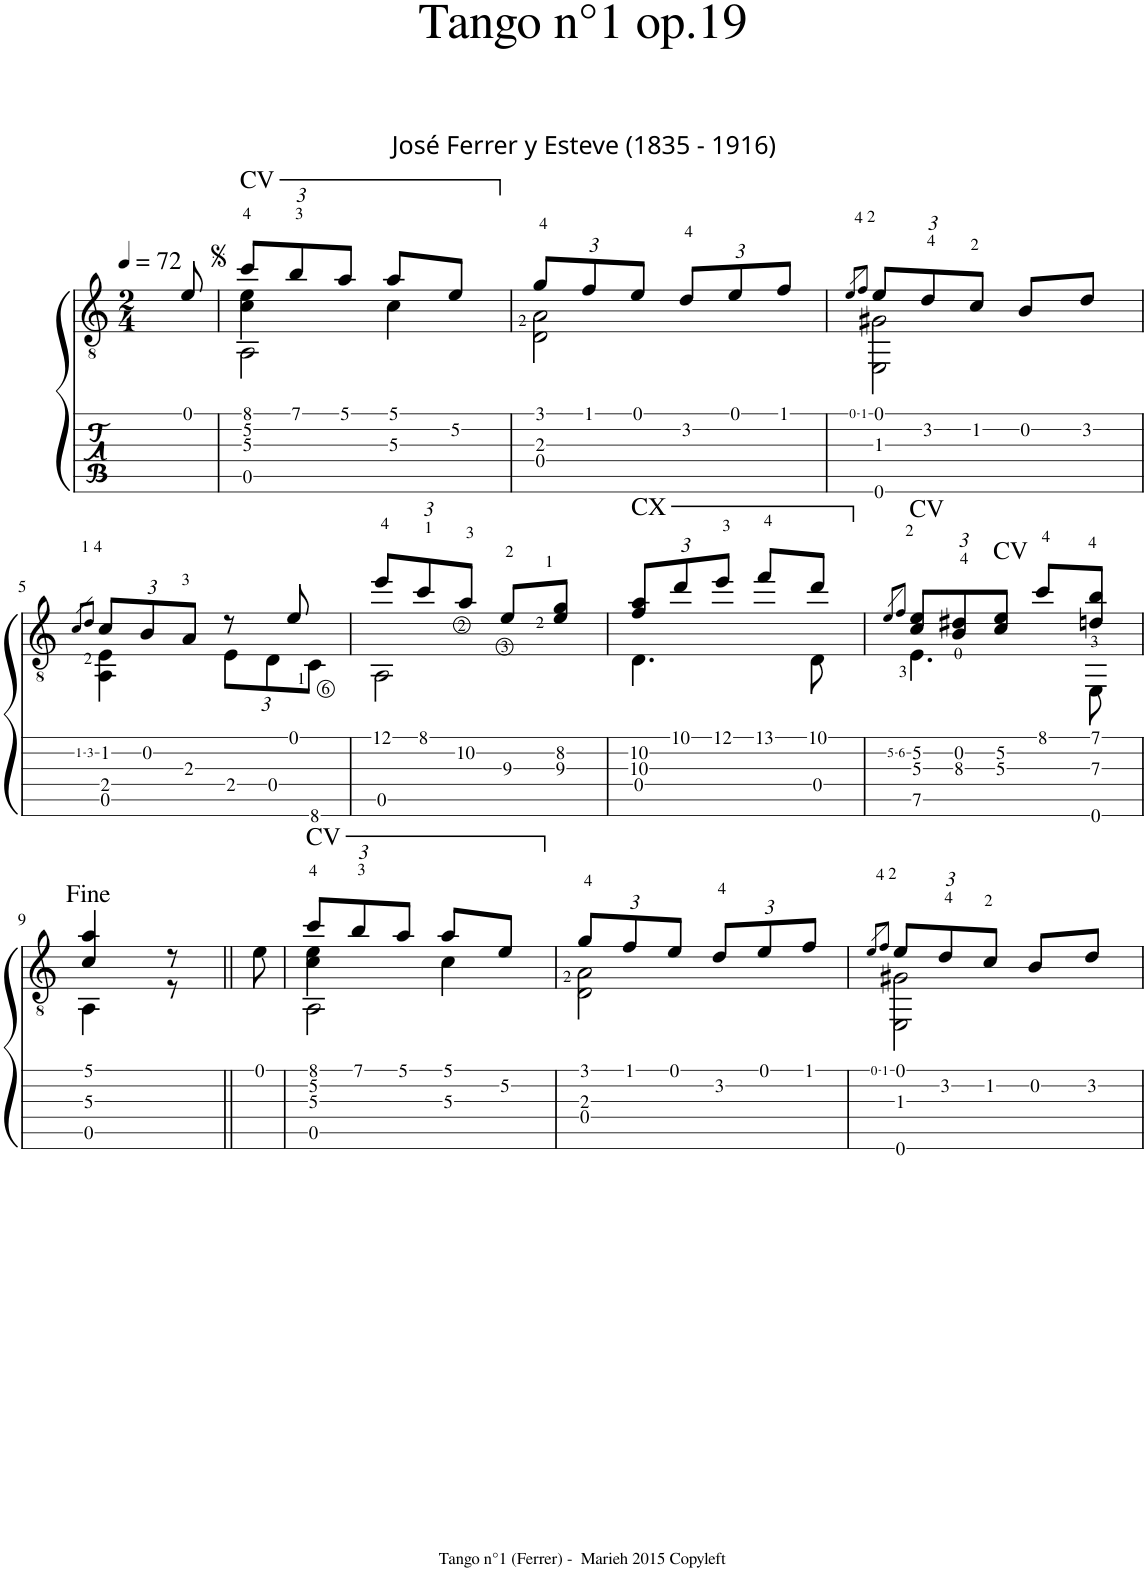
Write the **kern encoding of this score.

**kern	**kern
*part2	*part1
*staff2	*staff1
*I"Guitare classique [Tablature]	*I"Guitare classique
*stria6	*
*	*clefGv2
*k[]	*k[]
*M2/4	*M2/4
*MM72	*MM72
=1	=1
8e	8e/
=2	=2
*Xbrackettup	*Xbrackettup
*^	*^
*	*^	*	*^
!	!	!	!LO:TX:a:t=CV	!	!
12ccL	4c 4e	2AA	12cc/L	4c\ 4e\	2AA\
12b	.	.	12b/	.	.
12aJ	.	.	12a/J	.	.
8aL	4c	.	8a/L	4c\	.
8eJ	.	.	8e/J	.	.
*	*v	*v	*	*	*
*	*	*	*v	*v
=3	=3	=3	=3
12gL	2D 2A	12g/L	2D\ 2A\
12f	.	12f/	.
12eJ	.	12e/J	.
12dL	.	12d/L	.
12e	.	12e/	.
12fJ	.	12f/J	.
=4	=4	=4	=4
qe	.	8qe/L	.
qf	.	8qf/J	.
12eL	2EE 2G#X	12e/L	2EE\ 2G#X\
12d	.	12d/	.
12cJ	.	12c/J	.
8BL	.	8B/L	.
8dJ	.	8d/J	.
!!LO:LB:g=z	!!
=5	=5	=5	=5
qc	.	8qc/L	.
qd	.	8qd/J	.
12cL	4AA 4E	12c/L	4AA\ 4E\
12B	.	12B/	.
12AJ	.	12A/J	.
8r	12EL	8r	12E\L
.	12D	.	12D\
8e	.	8e/	.
.	12CJ	.	12C\J
=6	=6	=6	=6
12eeL	2AA	12ee/L	2AA\
12cc	.	12cc/	.
12aJ	.	12a/J	.
8eL	.	8e/L	.
8e\ 8g\J	.	8e/ 8g/J	.
=7	=7	=7	=7
!	!	!LO:TX:a:t=CX	!
12f\ 12a\L	4.D	12f/ 12a/L	4.D\
12dd	.	12dd/	.
12eeJ	.	12ee/J	.
8ffL	.	8ff/L	.
8ddJ	8D	8dd/J	8D\
=8	=8	=8	=8
qe	.	8qe/L	.
qf	.	8qf/J	.
!	!	!LO:TX:a:t=CV	!
12c\ 12e\L	4.E	12c/ 12e/L	4.E\
12d#X\ 12B\	.	12B/ 12d#X/	.
!	!	!LO:TX:a:t=CV	!
12c\ 12e\J	.	12c/ 12e/J	.
8ccL	.	8cc/L	.
8dn\ 8b\J	8EE	8dn/ 8b/J	8EE\
!!LO:LB:g=z	!!
=9	=9	=9	=9
4c 4a	4AA	4c/ 4a/	4AA\
8r	8r	8r	8r
*v	*v	*	*
*	*v	*v
=10||	=10||
8e	8e\
=11	=11
*^	*^
*	*^	*	*^
!	!	!	!LO:TX:a:t=CV	!	!
12ccL	4c 4e	2AA	12cc/L	4c\ 4e\	2AA\
12b	.	.	12b/	.	.
12aJ	.	.	12a/J	.	.
8aL	4c	.	8a/L	4c\	.
8eJ	.	.	8e/J	.	.
*	*v	*v	*	*	*
*	*	*	*v	*v
=12	=12	=12	=12
12gL	2D 2A	12g/L	2D\ 2A\
12f	.	12f/	.
12eJ	.	12e/J	.
12dL	.	12d/L	.
12e	.	12e/	.
12fJ	.	12f/J	.
=13	=13	=13	=13
qe	.	8qe/L	.
qf	.	8qf/J	.
12eL	2EE 2G#X	12e/L	2EE\ 2G#X\
12d	.	12d/	.
12cJ	.	12c/J	.
8BL	.	8B/L	.
8dJ	.	8d/J	.
*v	*v	*	*
*	*v	*v
=	=
*-	*-
